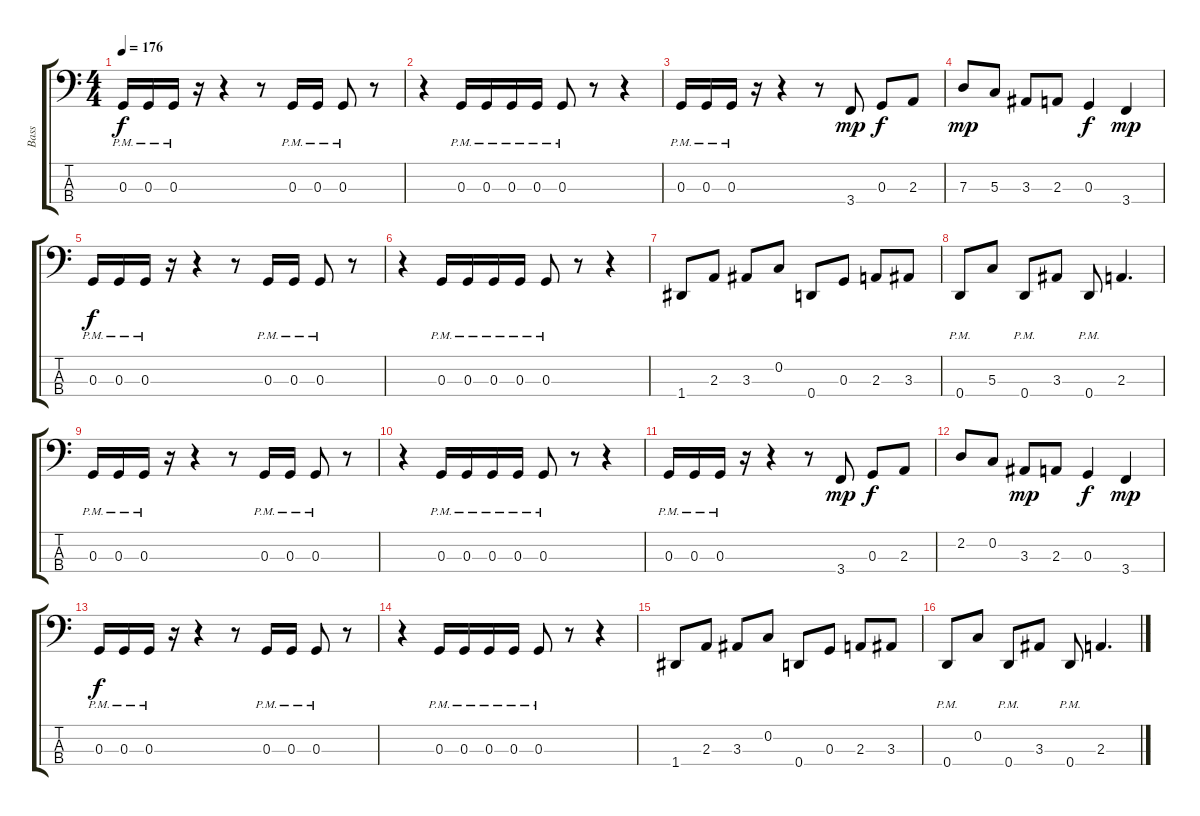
\track ("Bass" "Bass") {instrument electricbassfinger}
\staff {score tabs}
\tuning (F2 C2 G1 D1) {hide}
\ts (4 4)
\tempo 176
\clef f4
\ks c
0.3{pm}.16{dy f instrument electricbassfinger} 0.3{pm}.16 0.3{pm}.16 r.16 r.4 r.8 0.3{pm}.16 0.3{pm}.16 0.3{pm}.8 r.8 |
r.4 0.3{pm}.16 0.3{pm}.16 0.3{pm}.16 0.3{pm}.16 0.3{pm}.8 r.8 r.4 |
0.3{pm}.16 0.3{pm}.16 0.3{pm}.16 r.16 r.4 r.8 3.4.8{dy mp} 0.3.8{dy f} 2.3.8 |
7.3.8{dy mp} 5.3.8 3.3.8 2.3.8 0.3.4{dy f} 3.4.4{dy mp} |
0.3{pm}.16{dy f} 0.3{pm}.16 0.3{pm}.16 r.16 r.4 r.8 0.3{pm}.16 0.3{pm}.16 0.3{pm}.8 r.8 |
r.4 0.3{pm}.16 0.3{pm}.16 0.3{pm}.16 0.3{pm}.16 0.3{pm}.8 r.8 r.4 |
1.4.8 2.3.8 3.3.8 0.2.8 0.4.8 0.3.8 2.3.8 3.3.8 |
0.4{pm}.8 5.3.8 0.4{pm}.8 3.3.8 0.4{pm}.8 2.3.4{d} |
0.3{pm}.16 0.3{pm}.16 0.3{pm}.16 r.16 r.4 r.8 0.3{pm}.16 0.3{pm}.16 0.3{pm}.8 r.8 |
r.4 0.3{pm}.16 0.3{pm}.16 0.3{pm}.16 0.3{pm}.16 0.3{pm}.8 r.8 r.4 |
0.3{pm}.16 0.3{pm}.16 0.3{pm}.16 r.16 r.4 r.8 3.4.8{dy mp} 0.3.8{dy f} 2.3.8 |
2.2.8 0.2.8 3.3.8{dy mp} 2.3.8 0.3.4{dy f} 3.4.4{dy mp} |
0.3{pm}.16{dy f} 0.3{pm}.16 0.3{pm}.16 r.16 r.4 r.8 0.3{pm}.16 0.3{pm}.16 0.3{pm}.8 r.8 |
r.4 0.3{pm}.16 0.3{pm}.16 0.3{pm}.16 0.3{pm}.16 0.3{pm}.8 r.8 r.4 |
1.4.8 2.3.8 3.3.8 0.2.8 0.4.8 0.3.8 2.3.8 3.3.8 |
0.4{pm}.8 0.2.8 0.4{pm}.8 3.3.8 0.4{pm}.8 2.3.4{d}
